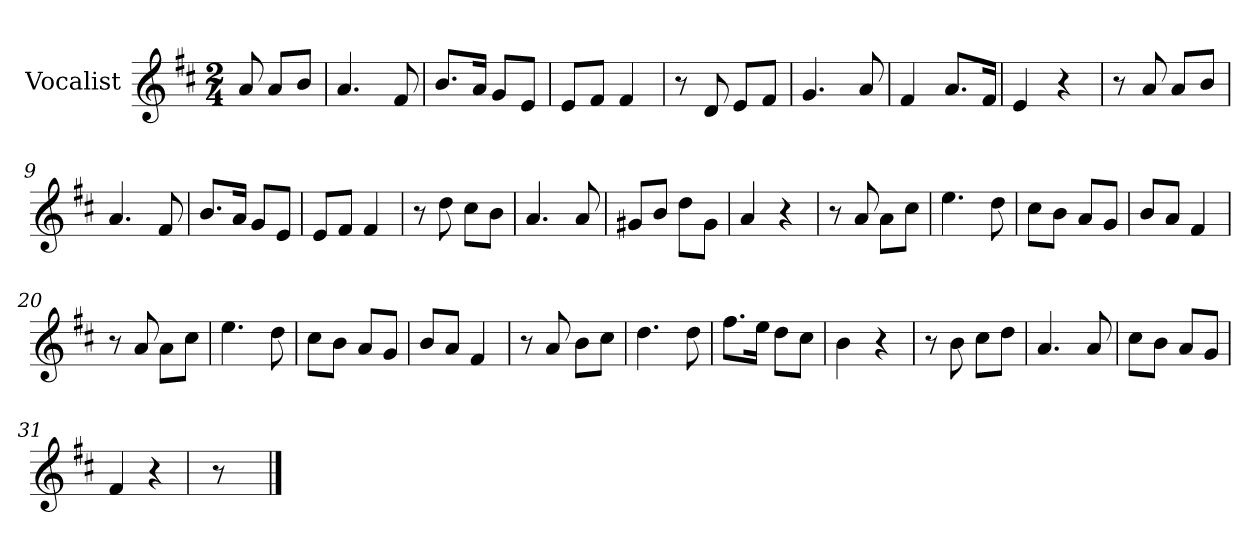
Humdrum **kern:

**kern
*part1
*staff1
*I"Vocalist
*k[f#c#]
*D:
*M2/4
=
8a
8aL
8bJ
=1
4.a
8f#
=2
8.bL
16aJk
8gL
8eJ
=3
8eL
8f#J
4f#
=4
8r
8d
8eL
8f#J
=5
4.g
8a
=6
4f#
8.aL
16f#Jk
=7
4e
4r
=8
8r
8a
8aL
8bJ
=9
4.a
8f#
=10
8.bL
16aJk
8gL
8eJ
=11
8eL
8f#J
4f#
=12
8r
8dd
8cc#L
8bJ
=13
4.a
8a
=14
8g#XL
8bJ
8ddL
8g#J
=15
4a
4r
=16
8r
8a
8aL
8cc#J
=17
4.ee
8dd
=18
8cc#L
8bJ
8aL
8gJ
=19
8bL
8aJ
4f#
=20
8r
8a
8aL
8cc#J
=21
4.ee
8dd
=22
8cc#L
8bJ
8aL
8gJ
=23
8bL
8aJ
4f#
=24
8r
8a
8bL
8cc#J
=25
4.dd
8dd
=26
8.ff#L
16eeJk
8ddL
8cc#J
=27
4b
4r
=28
8r
8b
8cc#L
8ddJ
=29
4.a
8a
=30
8cc#L
8bJ
8aL
8gJ
=31
4f#
4r
=32
8r
==
*-
